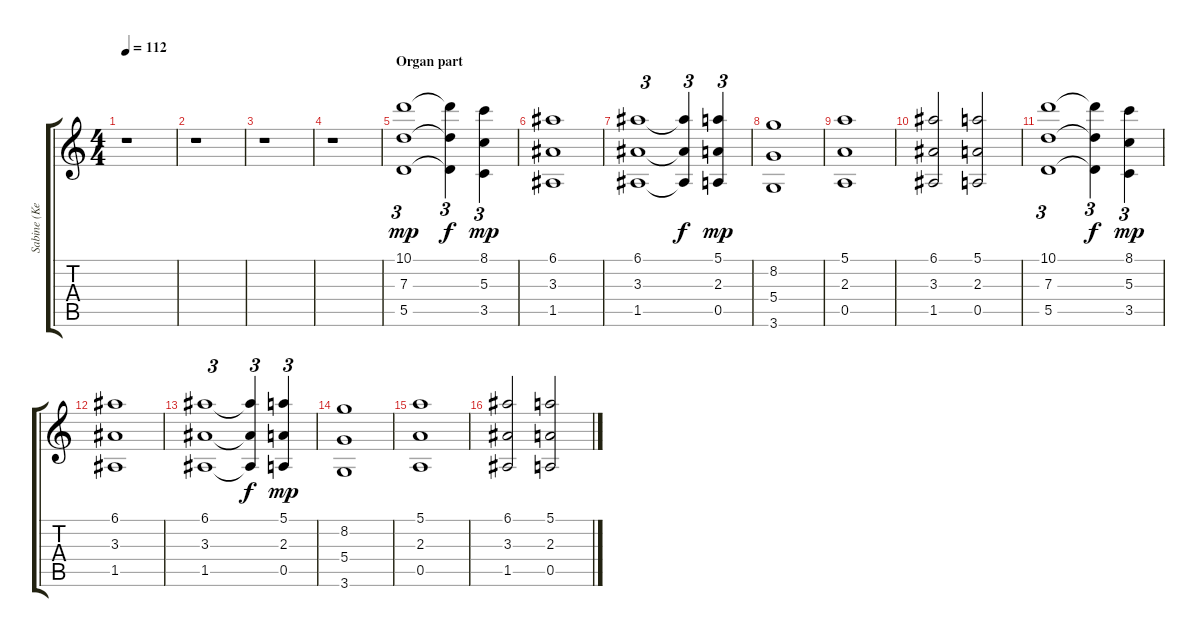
\track ("Sabine (KeybHigh)" "Sabine (Ke") {instrument musicbox}
\staff {score tabs}
\tuning (E5 B4 G4 D4 A3 E3) {hide}
\ts (4 4)
\tempo 112
\clef g2
\ks c
r.1{dy mp} |
r.1 |
r.1 |
r.1 |
\section ("" "Organ part")
(10.1 7.3 5.5).1{tu (3 2) volume 14 balance 8 instrument churchorgan} (10.1{t} 7.3{t} 5.5{t}).4{tu (3 2) dy f} (8.1 5.3 3.5).4{tu (3 2) dy mp} |
(6.1 3.3 1.5).1 |
(6.1 3.3 1.5).1{tu (3 2)} (6.1{t} 3.3{t} 1.5{t}).4{tu (3 2) dy f} (5.1 2.3 0.5).4{tu (3 2) dy mp} |
(8.2 5.4 3.6).1 |
(5.1 2.3 0.5).1 |
(6.1 3.3 1.5).2 (5.1 2.3 0.5).2 |
(10.1 7.3 5.5).1{tu (3 2)} (10.1{t} 7.3{t} 5.5{t}).4{tu (3 2) dy f} (8.1 5.3 3.5).4{tu (3 2) dy mp} |
(6.1 3.3 1.5).1 |
(6.1 3.3 1.5).1{tu (3 2)} (6.1{t} 3.3{t} 1.5{t}).4{tu (3 2) dy f} (5.1 2.3 0.5).4{tu (3 2) dy mp} |
(8.2 5.4 3.6).1 |
(5.1 2.3 0.5).1 |
(6.1 3.3 1.5).2 (5.1 2.3 0.5).2
